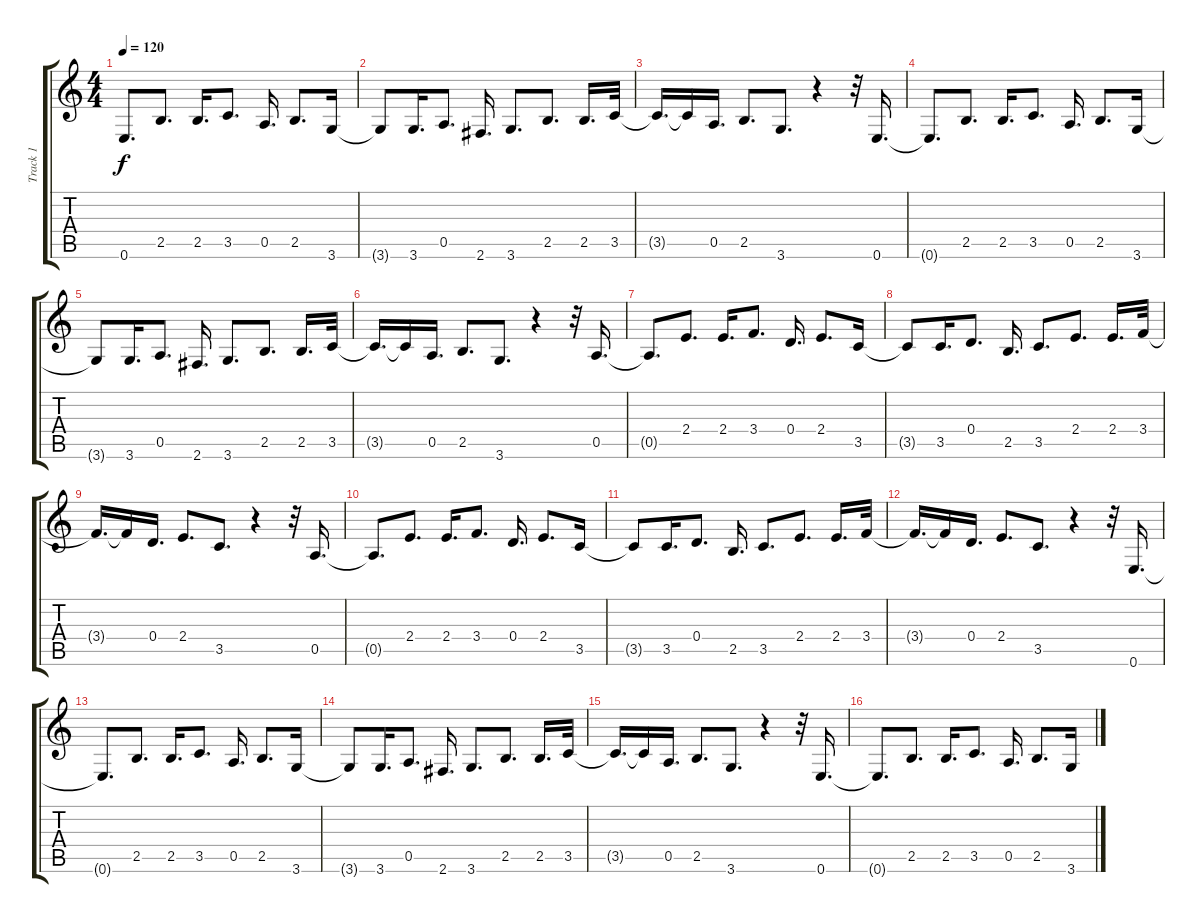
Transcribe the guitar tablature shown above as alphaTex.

\track ("Track 1" "Track 1") {instrument distortionguitar}
\staff {score tabs}
\tuning (E4 B3 G3 D3 A2 E2) {hide}
\ts (4 4)
\tempo 120
\clef g2
\ks c
0.6{t}.8{d dy f} 2.5.8{d} 2.5.16{d} 3.5.8{d} 0.5.16{d} 2.5.8{d} 3.6.16 |
3.6{t}.8 3.6.16{d} 0.5.8{d} 2.6.16{d} 3.6.8{d} 2.5.8{d} 2.5.16{d} 3.5.32 |
3.5{t}.16{d} 3.5{t}.16 0.5.16{d} 2.5.8{d} 3.6.8{d} r.4 r.32 0.6.16{d} |
0.6{t}.8{d} 2.5.8{d} 2.5.16{d} 3.5.8{d} 0.5.16{d} 2.5.8{d} 3.6.16 |
3.6{t}.8 3.6.16{d} 0.5.8{d} 2.6.16{d} 3.6.8{d} 2.5.8{d} 2.5.16{d} 3.5.32 |
3.5{t}.16{d} 3.5{t}.16 0.5.16{d} 2.5.8{d} 3.6.8{d} r.4 r.32 0.5.16{d} |
0.5{t}.8{d} 2.4.8{d} 2.4.16{d} 3.4.8{d} 0.4.16{d} 2.4.8{d} 3.5.16 |
3.5{t}.8 3.5.16{d} 0.4.8{d} 2.5.16{d} 3.5.8{d} 2.4.8{d} 2.4.16{d} 3.4.32 |
3.4{t}.16{d} 3.4{t}.16 0.4.16{d} 2.4.8{d} 3.5.8{d} r.4 r.32 0.5.16{d} |
0.5{t}.8{d} 2.4.8{d} 2.4.16{d} 3.4.8{d} 0.4.16{d} 2.4.8{d} 3.5.16 |
3.5{t}.8 3.5.16{d} 0.4.8{d} 2.5.16{d} 3.5.8{d} 2.4.8{d} 2.4.16{d} 3.4.32 |
3.4{t}.16{d} 3.4{t}.16 0.4.16{d} 2.4.8{d} 3.5.8{d} r.4 r.32 0.6.16{d} |
0.6{t}.8{d} 2.5.8{d} 2.5.16{d} 3.5.8{d} 0.5.16{d} 2.5.8{d} 3.6.16 |
3.6{t}.8 3.6.16{d} 0.5.8{d} 2.6.16{d} 3.6.8{d} 2.5.8{d} 2.5.16{d} 3.5.32 |
3.5{t}.16{d} 3.5{t}.16 0.5.16{d} 2.5.8{d} 3.6.8{d} r.4 r.32 0.6.16{d} |
0.6{t}.8{d} 2.5.8{d} 2.5.16{d} 3.5.8{d} 0.5.16{d} 2.5.8{d} 3.6.16
